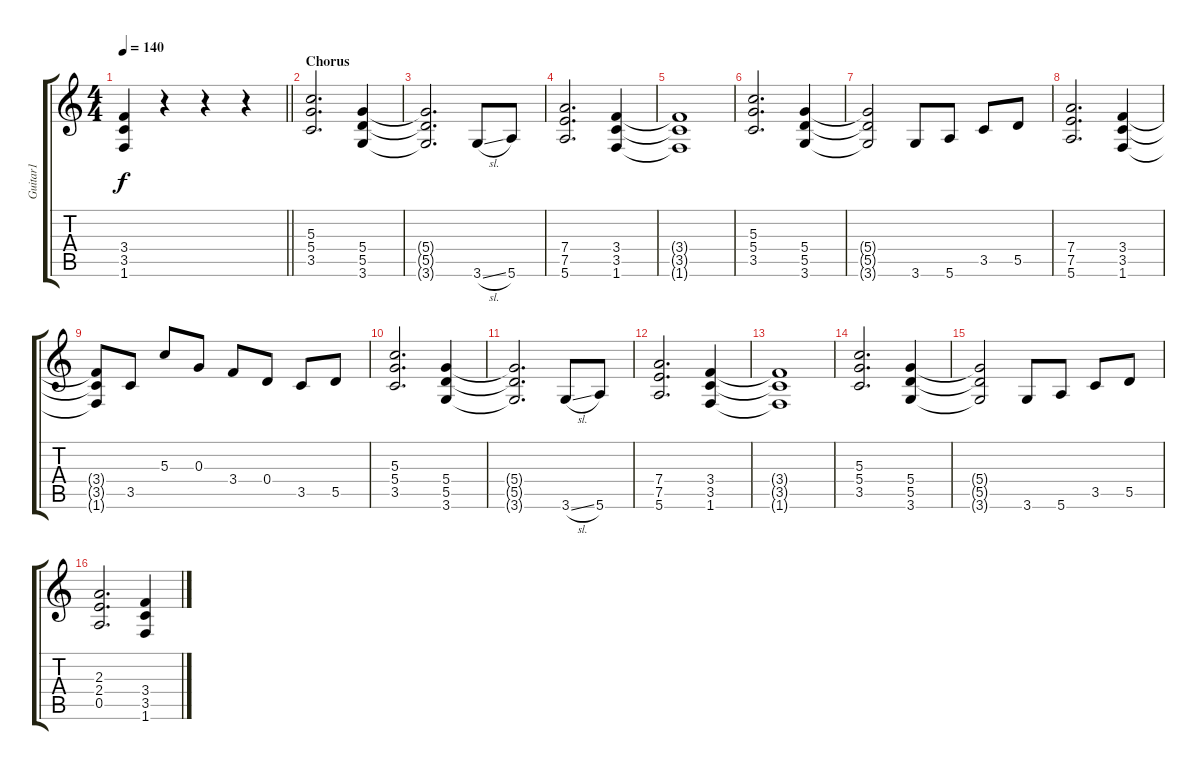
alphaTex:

\track ("Guitar1" "Guitar1") {instrument acousticguitarsteel}
\staff {score tabs}
\tuning (E4 B3 G3 D3 A2 E2) {hide}
\ts (4 4)
\tempo 140
\clef g2
\barLineRight lightlight
\ks c
(3.4 3.5 1.6).4{dy f} r.4 r.4 r.4 |
\section ("" "Chorus")
(5.3 5.4 3.5).2{d instrument distortionguitar} (5.4 5.5 3.6).4 |
(5.4{t} 5.5{t} 3.6{t}).2{d} 3.6{sl}.8 5.6.8 |
(7.4 7.5 5.6).2{d} (3.4 3.5 1.6).4 |
(3.4{t} 3.5{t} 1.6{t}).1 |
(5.3 5.4 3.5).2{d} (5.4 5.5 3.6).4 |
(5.4{t} 5.5{t} 3.6{t}).2 3.6.8 5.6.8 3.5.8 5.5.8 |
(7.4 7.5 5.6).2{d} (3.4 3.5 1.6).4 |
(3.4{t} 3.5{t} 1.6{t}).8 3.5.8 5.3.8 0.3.8 3.4.8 0.4.8 3.5.8 5.5.8 |
(5.3 5.4 3.5).2{d} (5.4 5.5 3.6).4 |
(5.4{t} 5.5{t} 3.6{t}).2{d} 3.6{sl}.8 5.6.8 |
(7.4 7.5 5.6).2{d} (3.4 3.5 1.6).4 |
(3.4{t} 3.5{t} 1.6{t}).1 |
(5.3 5.4 3.5).2{d} (5.4 5.5 3.6).4 |
(5.4{t} 5.5{t} 3.6{t}).2 3.6.8 5.6.8 3.5.8 5.5.8 |
(2.3 2.4 0.5).2{d} (3.4 3.5 1.6).4
